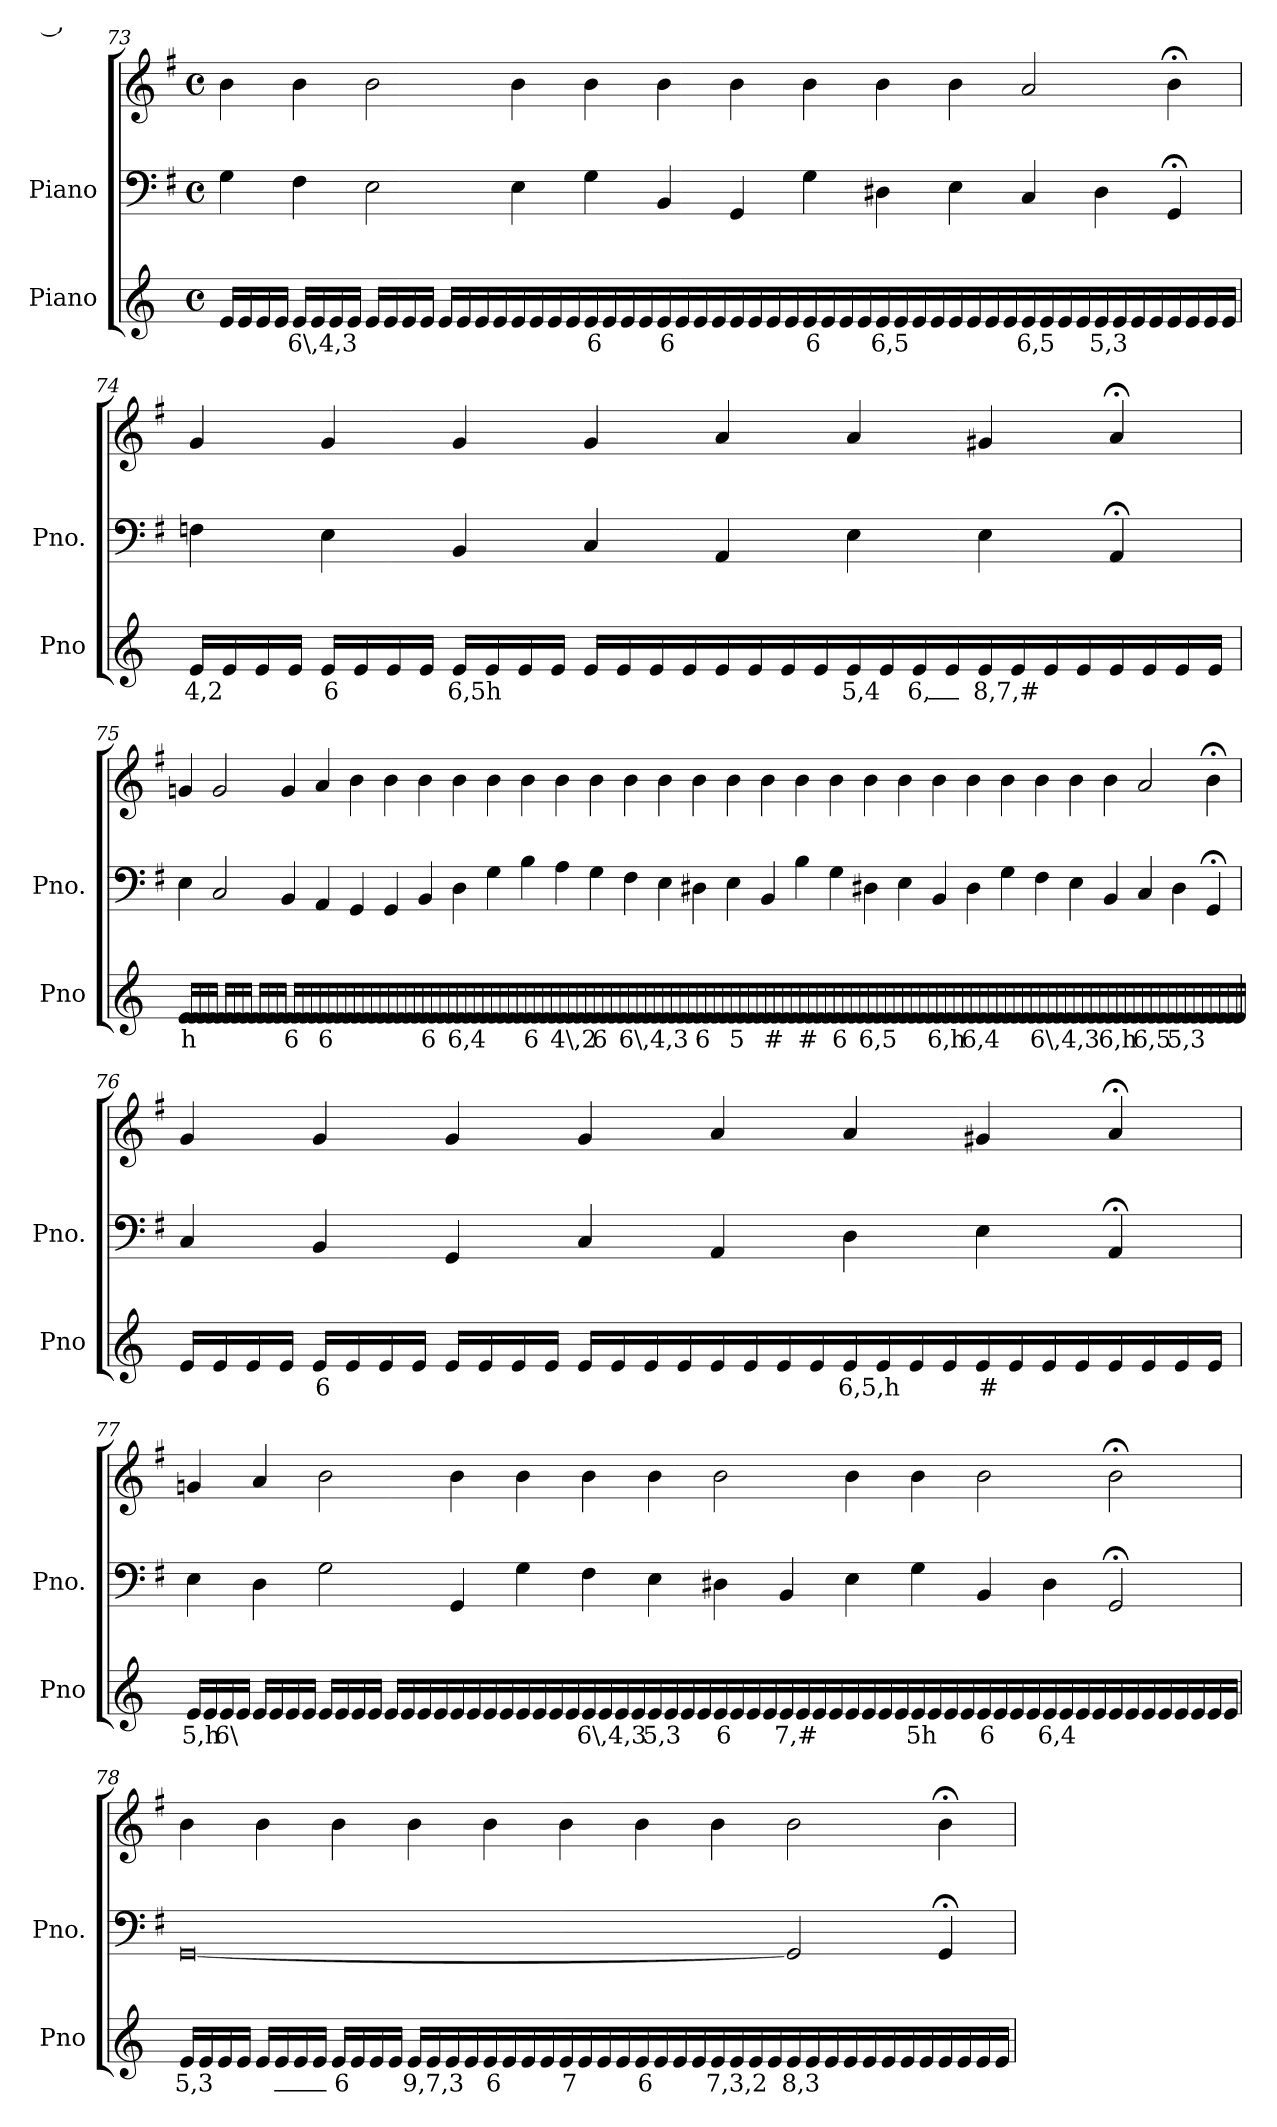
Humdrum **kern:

**kern	**text	**kern	**kern
*part2	*part2	*part1	*part1
*staff3	*staff3	*staff2	*staff1
*I"Piano	*	*I"Piano	*
*I'Pno	*	*I'Pno.	*
*clefG2	*	*clefF4	*clefG2
*k[]	*	*k[f#]	*k[f#]
*M4/4	*	*M4/4	*M4/4
*met(c)	*	*met(c)	*met(c)
=73	=73	=73	=73
16e/LL	.	4G\	4b\
16e/	.	.	.
16e/	.	.	.
16e/JJ	.	.	.
!	!LO:LY:b	!	!
16e/LL	6\,4,3	4F#\	4b\
16e/	.	.	.
16e/	.	.	.
16e/JJ	.	.	.
16e/LL	.	2E\	2b\
16e/	.	.	.
16e/	.	.	.
16e/JJ	.	.	.
16e/LL	.	.	.
16e/	.	.	.
16e/	.	.	.
16e/	.	.	.
16e/	.	4E\	4b\
16e/	.	.	.
16e/	.	.	.
16e/	.	.	.
!	!LO:LY:b	!	!
16e/	6	4G\	4b\
16e/	.	.	.
16e/	.	.	.
16e/	.	.	.
!	!LO:LY:b	!	!
16e/	6	4BB/	4b\
16e/	.	.	.
16e/	.	.	.
16e/	.	.	.
16e/	.	4GG/	4b\
16e/	.	.	.
16e/	.	.	.
16e/	.	.	.
!	!LO:LY:b	!	!
16e/	6	4G\	4b\
16e/	.	.	.
16e/	.	.	.
16e/	.	.	.
!	!LO:LY:b	!	!
16e/	6,5	4D#X\	4b\
16e/	.	.	.
16e/	.	.	.
16e/	.	.	.
16e/	.	4E\	4b\
16e/	.	.	.
16e/	.	.	.
16e/	.	.	.
!	!LO:LY:b	!	!
16e/	6,5	4C/	2a/
16e/	.	.	.
16e/	.	.	.
16e/	.	.	.
!	!LO:LY:b	!	!
16e/	5,3	4D#\	.
16e/	.	.	.
16e/	.	.	.
16e/	.	.	.
16e/	.	4GG;</	4b;<\
16e/	.	.	.
16e/	.	.	.
16e/JJ	.	.	.
=74	=74	=74	=74
!	!LO:LY:b	!	!
16e/LL	4,2	4Fn\	4g/
16e/	.	.	.
16e/	.	.	.
16e/JJ	.	.	.
!	!LO:LY:b	!	!
16e/LL	6	4E\	4g/
16e/	.	.	.
16e/	.	.	.
16e/JJ	.	.	.
!	!LO:LY:b	!	!
16e/LL	6,5h	4BB/	4g/
16e/	.	.	.
16e/	.	.	.
16e/JJ	.	.	.
16e/LL	.	4C/	4g/
16e/	.	.	.
16e/	.	.	.
16e/	.	.	.
16e/	.	4AA/	4a/
16e/	.	.	.
16e/	.	.	.
16e/	.	.	.
!	!LO:LY:b	!	!
16e/	5,4	4E\	4a/
16e/	.	.	.
!	!LO:LY:b	!	!
16e/	6,_	.	.
16e/	.	.	.
!	!LO:LY:b	!	!
16e/	8,7,#	4E\	4g#X/
16e/	.	.	.
16e/	.	.	.
16e/	.	.	.
16e/	.	4AA;</	4a;</
16e/	.	.	.
16e/	.	.	.
16e/JJ	.	.	.
=75	=75	=75	=75
!	!LO:LY:b	!	!
16e/LL	h	4E\	4gn/
16e/	.	.	.
16e/	.	.	.
16e/JJ	.	.	.
16e/LL	.	2C/	2g/
16e/	.	.	.
16e/	.	.	.
16e/JJ	.	.	.
16e/LL	.	.	.
16e/	.	.	.
16e/	.	.	.
16e/JJ	.	.	.
!	!LO:LY:b	!	!
16e/LL	6	4BB/	4g/
16e/	.	.	.
16e/	.	.	.
16e/	.	.	.
!	!LO:LY:b	!	!
16e/	6	4AA/	4a/
16e/	.	.	.
16e/	.	.	.
16e/	.	.	.
16e/	.	4GG/	4b\
16e/	.	.	.
16e/	.	.	.
16e/	.	.	.
16e/	.	4GG/	4b\
16e/	.	.	.
16e/	.	.	.
16e/	.	.	.
!	!LO:LY:b	!	!
16e/	6	4BB/	4b\
16e/	.	.	.
16e/	.	.	.
16e/	.	.	.
!	!LO:LY:b	!	!
16e/	6,4	4D\	4b\
16e/	.	.	.
16e/	.	.	.
16e/	.	.	.
16e/	.	4G\	4b\
16e/	.	.	.
16e/	.	.	.
16e/	.	.	.
!	!LO:LY:b	!	!
16e/	6	4B\	4b\
16e/	.	.	.
16e/	.	.	.
16e/	.	.	.
!	!LO:LY:b	!	!
16e/	4\,2	4A\	4b\
16e/	.	.	.
16e/	.	.	.
16e/	.	.	.
!	!LO:LY:b	!	!
16e/	6	4G\	4b\
16e/	.	.	.
16e/	.	.	.
16e/	.	.	.
!	!LO:LY:b	!	!
16e/	6\,4,3	4F#\	4b\
16e/	.	.	.
16e/	.	.	.
16e/	.	.	.
16e/	.	4E\	4b\
16e/	.	.	.
16e/	.	.	.
16e/	.	.	.
!	!LO:LY:b	!	!
16e/	6	4D#X\	4b\
16e/	.	.	.
16e/	.	.	.
16e/	.	.	.
!	!LO:LY:b	!	!
16e/	5	4E\	4b\
16e/	.	.	.
16e/	.	.	.
16e/	.	.	.
!	!LO:LY:b	!	!
16e/	#	4BB/	4b\
16e/	.	.	.
16e/	.	.	.
16e/	.	.	.
!	!LO:LY:b	!	!
16e/	#	4B\	4b\
16e/	.	.	.
16e/	.	.	.
16e/	.	.	.
!	!LO:LY:b	!	!
16e/	6	4G\	4b\
16e/	.	.	.
16e/	.	.	.
16e/	.	.	.
!	!LO:LY:b	!	!
16e/	6,5	4D#X\	4b\
16e/	.	.	.
16e/	.	.	.
16e/	.	.	.
16e/	.	4E\	4b\
16e/	.	.	.
16e/	.	.	.
16e/	.	.	.
!	!LO:LY:b	!	!
16e/	6,h	4BB/	4b\
16e/	.	.	.
16e/	.	.	.
16e/	.	.	.
!	!LO:LY:b	!	!
16e/	6,4	4D#\	4b\
16e/	.	.	.
16e/	.	.	.
16e/	.	.	.
16e/	.	4G\	4b\
16e/	.	.	.
16e/	.	.	.
16e/	.	.	.
!	!LO:LY:b	!	!
16e/	6\,4,3	4F#\	4b\
16e/	.	.	.
16e/	.	.	.
16e/	.	.	.
16e/	.	4E\	4b\
16e/	.	.	.
16e/	.	.	.
16e/	.	.	.
!	!LO:LY:b	!	!
16e/	6,h	4BB/	4b\
16e/	.	.	.
16e/	.	.	.
16e/	.	.	.
!	!LO:LY:b	!	!
16e/	6,5	4C/	2a/
16e/	.	.	.
16e/	.	.	.
16e/	.	.	.
!	!LO:LY:b	!	!
16e/	5,3	4D#\	.
16e/	.	.	.
16e/	.	.	.
16e/	.	.	.
16e/	.	4GG;</	4b;<\
16e/	.	.	.
16e/	.	.	.
16e/JJ	.	.	.
=76	=76	=76	=76
16e/LL	.	4C/	4g/
16e/	.	.	.
16e/	.	.	.
16e/JJ	.	.	.
!	!LO:LY:b	!	!
16e/LL	6	4BB/	4g/
16e/	.	.	.
16e/	.	.	.
16e/JJ	.	.	.
16e/LL	.	4GG/	4g/
16e/	.	.	.
16e/	.	.	.
16e/JJ	.	.	.
16e/LL	.	4C/	4g/
16e/	.	.	.
16e/	.	.	.
16e/	.	.	.
16e/	.	4AA/	4a/
16e/	.	.	.
16e/	.	.	.
16e/	.	.	.
!	!LO:LY:b	!	!
16e/	6,5,h	4D\	4a/
16e/	.	.	.
16e/	.	.	.
16e/	.	.	.
!	!LO:LY:b	!	!
16e/	#	4E\	4g#X/
16e/	.	.	.
16e/	.	.	.
16e/	.	.	.
16e/	.	4AA;</	4a;</
16e/	.	.	.
16e/	.	.	.
16e/JJ	.	.	.
=77	=77	=77	=77
!	!LO:LY:b	!	!
16e/LL	5,h	4E\	4gn/
16e/	.	.	.
!	!LO:LY:b	!	!
16e/	6\	.	.
16e/JJ	.	.	.
16e/LL	.	4D\	4a/
16e/	.	.	.
16e/	.	.	.
16e/JJ	.	.	.
16e/LL	.	2G\	2b\
16e/	.	.	.
16e/	.	.	.
16e/JJ	.	.	.
16e/LL	.	.	.
16e/	.	.	.
16e/	.	.	.
16e/	.	.	.
16e/	.	4GG/	4b\
16e/	.	.	.
16e/	.	.	.
16e/	.	.	.
16e/	.	4G\	4b\
16e/	.	.	.
16e/	.	.	.
16e/	.	.	.
!	!LO:LY:b	!	!
16e/	6\,4,3	4F#\	4b\
16e/	.	.	.
16e/	.	.	.
16e/	.	.	.
!	!LO:LY:b	!	!
16e/	5,3	4E\	4b\
16e/	.	.	.
16e/	.	.	.
16e/	.	.	.
!	!LO:LY:b	!	!
16e/	6	4D#X\	2b\
16e/	.	.	.
16e/	.	.	.
16e/	.	.	.
!	!LO:LY:b	!	!
16e/	7,#	4BB/	.
16e/	.	.	.
16e/	.	.	.
16e/	.	.	.
16e/	.	4E\	4b\
16e/	.	.	.
16e/	.	.	.
16e/	.	.	.
!	!LO:LY:b	!	!
16e/	5h	4G\	4b\
16e/	.	.	.
16e/	.	.	.
16e/	.	.	.
!	!LO:LY:b	!	!
16e/	6	4BB/	2b\
16e/	.	.	.
16e/	.	.	.
16e/	.	.	.
!	!LO:LY:b	!	!
16e/	6,4	4D#\	.
16e/	.	.	.
16e/	.	.	.
16e/	.	.	.
16e/	.	2GG;</	2b;<\
16e/	.	.	.
16e/	.	.	.
16e/	.	.	.
16e/	.	.	.
16e/	.	.	.
16e/	.	.	.
16e/JJ	.	.	.
=78	=78	=78	=78
!	!LO:LY:b	!	!
16e/LL	5,3	[0GG	4b\
16e/	.	.	.
16e/	.	.	.
16e/JJ	.	.	.
!	!LO:LY:b	!	!
16e/LL	_,_	.	4b\
16e/	.	.	.
16e/	.	.	.
16e/JJ	.	.	.
!	!LO:LY:b	!	!
16e/LL	6	.	4b\
16e/	.	.	.
16e/	.	.	.
16e/JJ	.	.	.
!	!LO:LY:b	!	!
16e/LL	9,7,3	.	4b\
16e/	.	.	.
16e/	.	.	.
16e/	.	.	.
!	!LO:LY:b	!	!
16e/	6	.	4b\
16e/	.	.	.
16e/	.	.	.
16e/	.	.	.
!	!LO:LY:b	!	!
16e/	7	.	4b\
16e/	.	.	.
16e/	.	.	.
16e/	.	.	.
!	!LO:LY:b	!	!
16e/	6	.	4b\
16e/	.	.	.
16e/	.	.	.
16e/	.	.	.
!	!LO:LY:b	!	!
16e/	7,3,2	.	4b\
16e/	.	.	.
16e/	.	.	.
16e/	.	.	.
!	!LO:LY:b	!	!
16e/	8,3	2GG/]	2b\
16e/	.	.	.
16e/	.	.	.
16e/	.	.	.
16e/	.	.	.
16e/	.	.	.
16e/	.	.	.
16e/	.	.	.
16e/	.	4GG;</	4b;<\
16e/	.	.	.
16e/	.	.	.
16e/JJ	.	.	.
=	=	=	=
*-	*-	*-	*-
